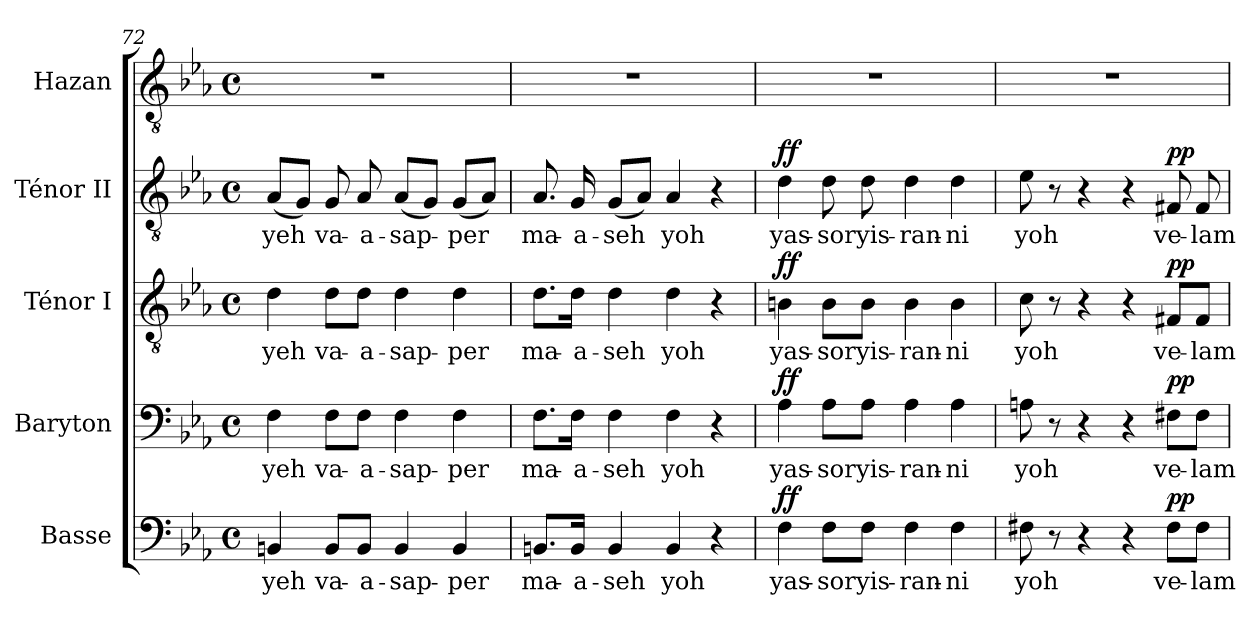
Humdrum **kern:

**kern	**text	**dynam	**kern	**text	**dynam	**kern	**text	**dynam	**kern	**text	**dynam	**kern
*part5	*part5	*part5	*part4	*part4	*part4	*part3	*part3	*part3	*part2	*part2	*part2	*part1
*staff5	*staff5	*staff5	*staff4	*staff4	*staff4	*staff3	*staff3	*staff3	*staff2	*staff2	*staff2	*staff1
*I"Basse	*	*	*I"Baryton	*	*	*I"Ténor I	*	*	*I"Ténor II	*	*	*I"Hazan
*I'B.	*	*	*I'Bar.	*	*	*I'T. I	*	*	*I'T. II	*	*	*I'H.
*clefF4	*	*	*clefF4	*	*	*clefGv2	*	*	*clefGv2	*	*	*clefGv2
*	*	*	*	*	*	*ITrd7c12	*	*	*ITrd7c12	*	*	*ITrd7c12
*k[b-e-a-]	*	*	*k[b-e-a-]	*	*	*k[b-e-a-]	*	*	*k[b-e-a-]	*	*	*k[b-e-a-]
*E-:	*	*	*E-:	*	*	*E-:	*	*	*E-:	*	*	*E-:
*M4/4	*	*	*M4/4	*	*	*M4/4	*	*	*M4/4	*	*	*M4/4
*met(c)	*	*	*met(c)	*	*	*met(c)	*	*	*met(c)	*	*	*met(c)
=72	=72	=72	=72	=72	=72	=72	=72	=72	=72	=72	=72	=72
!	!LO:LY:b:color=#000000	!	!	!	!	!	!	!	!	!	!	!
!	!	!	!	!LO:LY:b:color=#000000	!	!	!	!	!	!	!	!
!	!	!	!	!	!	!	!LO:LY:b:color=#000000	!	!	!	!	!
!	!	!	!	!	!	!	!	!	!	!LO:LY:b:color=#000000	!	!
4BBni/	-yeh	.	4Fi\	-yeh	.	4Di\	-yeh	.	(8AA-i/L	-yeh	.	1r
.	.	.	.	.	.	.	.	.	8GGi/J)	.	.	.
!	!LO:LY:b:color=#000000	!	!	!	!	!	!	!	!	!	!	!
!	!	!	!	!LO:LY:b:color=#000000	!	!	!	!	!	!	!	!
!	!	!	!	!	!	!	!LO:LY:b:color=#000000	!	!	!	!	!
!	!	!	!	!	!	!	!	!	!	!LO:LY:b:color=#000000	!	!
8BBi/L	va-	.	8Fi\L	va-	.	8Di\L	va-	.	8GGi/	va-	.	.
!	!LO:LY:b:color=#000000	!	!	!	!	!	!	!	!	!	!	!
!	!	!	!	!LO:LY:b:color=#000000	!	!	!	!	!	!	!	!
!	!	!	!	!	!	!	!LO:LY:b:color=#000000	!	!	!	!	!
!	!	!	!	!	!	!	!	!	!	!LO:LY:b:color=#000000	!	!
8BBi/J	-a-	.	8Fi\J	-a-	.	8Di\J	-a-	.	8AA-i/	-a-	.	.
!	!LO:LY:b:color=#000000	!	!	!	!	!	!	!	!	!	!	!
!	!	!	!	!LO:LY:b:color=#000000	!	!	!	!	!	!	!	!
!	!	!	!	!	!	!	!LO:LY:b:color=#000000	!	!	!	!	!
!	!	!	!	!	!	!	!	!	!	!LO:LY:b:color=#000000	!	!
4BBi/	-sap-	.	4Fi\	-sap-	.	4Di\	-sap-	.	(8AA-i/L	-sap-	.	.
.	.	.	.	.	.	.	.	.	8GGi/J)	.	.	.
!	!LO:LY:b:color=#000000	!	!	!	!	!	!	!	!	!	!	!
!	!	!	!	!LO:LY:b:color=#000000	!	!	!	!	!	!	!	!
!	!	!	!	!	!	!	!LO:LY:b:color=#000000	!	!	!	!	!
!	!	!	!	!	!	!	!	!	!	!LO:LY:b:color=#000000	!	!
4BBi/	-per	.	4Fi\	-per	.	4Di\	-per	.	(8GGi/L	-per	.	.
.	.	.	.	.	.	.	.	.	8AA-i/J)	.	.	.
=73	=73	=73	=73	=73	=73	=73	=73	=73	=73	=73	=73	=73
!	!LO:LY:b:color=#000000	!	!	!	!	!	!	!	!	!	!	!
!	!	!	!	!LO:LY:b:color=#000000	!	!	!	!	!	!	!	!
!	!	!	!	!	!	!	!LO:LY:b:color=#000000	!	!	!	!	!
!	!	!	!	!	!	!	!	!	!	!LO:LY:b:color=#000000	!	!
8.BBni/L	ma-	.	8.Fi\L	ma-	.	8.Di\L	ma-	.	8.AA-i/	ma-	.	1r
!	!LO:LY:b:color=#000000	!	!	!	!	!	!	!	!	!	!	!
!	!	!	!	!LO:LY:b:color=#000000	!	!	!	!	!	!	!	!
!	!	!	!	!	!	!	!LO:LY:b:color=#000000	!	!	!	!	!
!	!	!	!	!	!	!	!	!	!	!LO:LY:b:color=#000000	!	!
16BBi/Jk	-a-	.	16Fi\Jk	-a-	.	16Di\Jk	-a-	.	16GGi/	-a-	.	.
!	!LO:LY:b:color=#000000	!	!	!	!	!	!	!	!	!	!	!
!	!	!	!	!LO:LY:b:color=#000000	!	!	!	!	!	!	!	!
!	!	!	!	!	!	!	!LO:LY:b:color=#000000	!	!	!	!	!
!	!	!	!	!	!	!	!	!	!	!LO:LY:b:color=#000000	!	!
4BBi/	-seh	.	4Fi\	-seh	.	4Di\	-seh	.	(8GGi/L	-seh	.	.
.	.	.	.	.	.	.	.	.	8AA-i/J)	.	.	.
!	!LO:LY:b:color=#000000	!	!	!	!	!	!	!	!	!	!	!
!	!	!	!	!LO:LY:b:color=#000000	!	!	!	!	!	!	!	!
!	!	!	!	!	!	!	!LO:LY:b:color=#000000	!	!	!	!	!
!	!	!	!	!	!	!	!	!	!	!LO:LY:b:color=#000000	!	!
4BBi/	yoh	.	4Fi\	yoh	.	4Di\	yoh	.	4AA-i/	yoh	.	.
4r	.	.	4r	.	.	4r	.	.	4r	.	.	.
=74	=74	=74	=74	=74	=74	=74	=74	=74	=74	=74	=74	=74
!	!LO:LY:b:color=#000000	!	!	!	!	!	!	!	!	!	!	!
!	!	!	!	!LO:LY:b:color=#000000	!	!	!	!	!	!	!	!
!	!	!	!	!	!	!	!LO:LY:b:color=#000000	!	!	!	!	!
!	!	!	!	!	!	!	!	!	!	!LO:LY:b:color=#000000	!	!
4Fi\	yas-	ff	4A-i\	yas-	ff	4BBni\	yas-	ff	4Di\	yas-	ff	1r
!	!LO:LY:b:color=#000000	!	!	!	!	!	!	!	!	!	!	!
!	!	!	!	!LO:LY:b:color=#000000	!	!	!	!	!	!	!	!
!	!	!	!	!	!	!	!LO:LY:b:color=#000000	!	!	!	!	!
!	!	!	!	!	!	!	!	!	!	!LO:LY:b:color=#000000	!	!
8Fi\L	-sor	.	8A-i\L	-sor	.	8BBi\L	-sor	.	8Di\	-sor	.	.
!	!LO:LY:b:color=#000000	!	!	!	!	!	!	!	!	!	!	!
!	!	!	!	!LO:LY:b:color=#000000	!	!	!	!	!	!	!	!
!	!	!	!	!	!	!	!LO:LY:b:color=#000000	!	!	!	!	!
!	!	!	!	!	!	!	!	!	!	!LO:LY:b:color=#000000	!	!
8Fi\J	yis-	.	8A-i\J	yis-	.	8BBi\J	yis-	.	8Di\	yis-	.	.
!	!LO:LY:b:color=#000000	!	!	!	!	!	!	!	!	!	!	!
!	!	!	!	!LO:LY:b:color=#000000	!	!	!	!	!	!	!	!
!	!	!	!	!	!	!	!LO:LY:b:color=#000000	!	!	!	!	!
!	!	!	!	!	!	!	!	!	!	!LO:LY:b:color=#000000	!	!
4Fi\	-ran-	.	4A-i\	-ran-	.	4BBi\	-ran-	.	4Di\	-ran-	.	.
!	!LO:LY:b:color=#000000	!	!	!	!	!	!	!	!	!	!	!
!	!	!	!	!LO:LY:b:color=#000000	!	!	!	!	!	!	!	!
!	!	!	!	!	!	!	!LO:LY:b:color=#000000	!	!	!	!	!
!	!	!	!	!	!	!	!	!	!	!LO:LY:b:color=#000000	!	!
4Fi\	-ni	.	4A-i\	-ni	.	4BBi\	-ni	.	4Di\	-ni	.	.
=75	=75	=75	=75	=75	=75	=75	=75	=75	=75	=75	=75	=75
!	!LO:LY:b:color=#000000	!	!	!	!	!	!	!	!	!	!	!
!	!	!	!	!LO:LY:b:color=#000000	!	!	!	!	!	!	!	!
!	!	!	!	!	!	!	!LO:LY:b:color=#000000	!	!	!	!	!
!	!	!	!	!	!	!	!	!	!	!LO:LY:b:color=#000000	!	!
8F#Xi\	yoh	.	8Ani\	yoh	.	8Ci\	yoh	.	8E-i\	yoh	.	1r
8r	.	.	8r	.	.	8r	.	.	8r	.	.	.
4r	.	.	4r	.	.	4r	.	.	4r	.	.	.
4r	.	.	4r	.	.	4r	.	.	4r	.	.	.
!	!LO:LY:b:color=#000000	!	!	!	!	!	!	!	!	!	!	!
!	!	!	!	!LO:LY:b:color=#000000	!	!	!	!	!	!	!	!
!	!	!	!	!	!	!	!LO:LY:b:color=#000000	!	!	!	!	!
!	!	!	!	!	!	!	!	!	!	!LO:LY:b:color=#000000	!	!
8F#i\L	ve-	pp	8F#Xi\L	ve-	pp	8FF#Xi/L	ve-	pp	8FF#Xi/	ve-	pp	.
!	!LO:LY:b:color=#000000	!	!	!	!	!	!	!	!	!	!	!
!	!	!	!	!LO:LY:b:color=#000000	!	!	!	!	!	!	!	!
!	!	!	!	!	!	!	!LO:LY:b:color=#000000	!	!	!	!	!
!	!	!	!	!	!	!	!	!	!	!LO:LY:b:color=#000000	!	!
8F#i\J	-lam-	.	8F#i\J	-lam-	.	8FF#i/J	-lam-	.	8FF#i/	-lam-	.	.
=	=	=	=	=	=	=	=	=	=	=	=	=
*-	*-	*-	*-	*-	*-	*-	*-	*-	*-	*-	*-	*-
